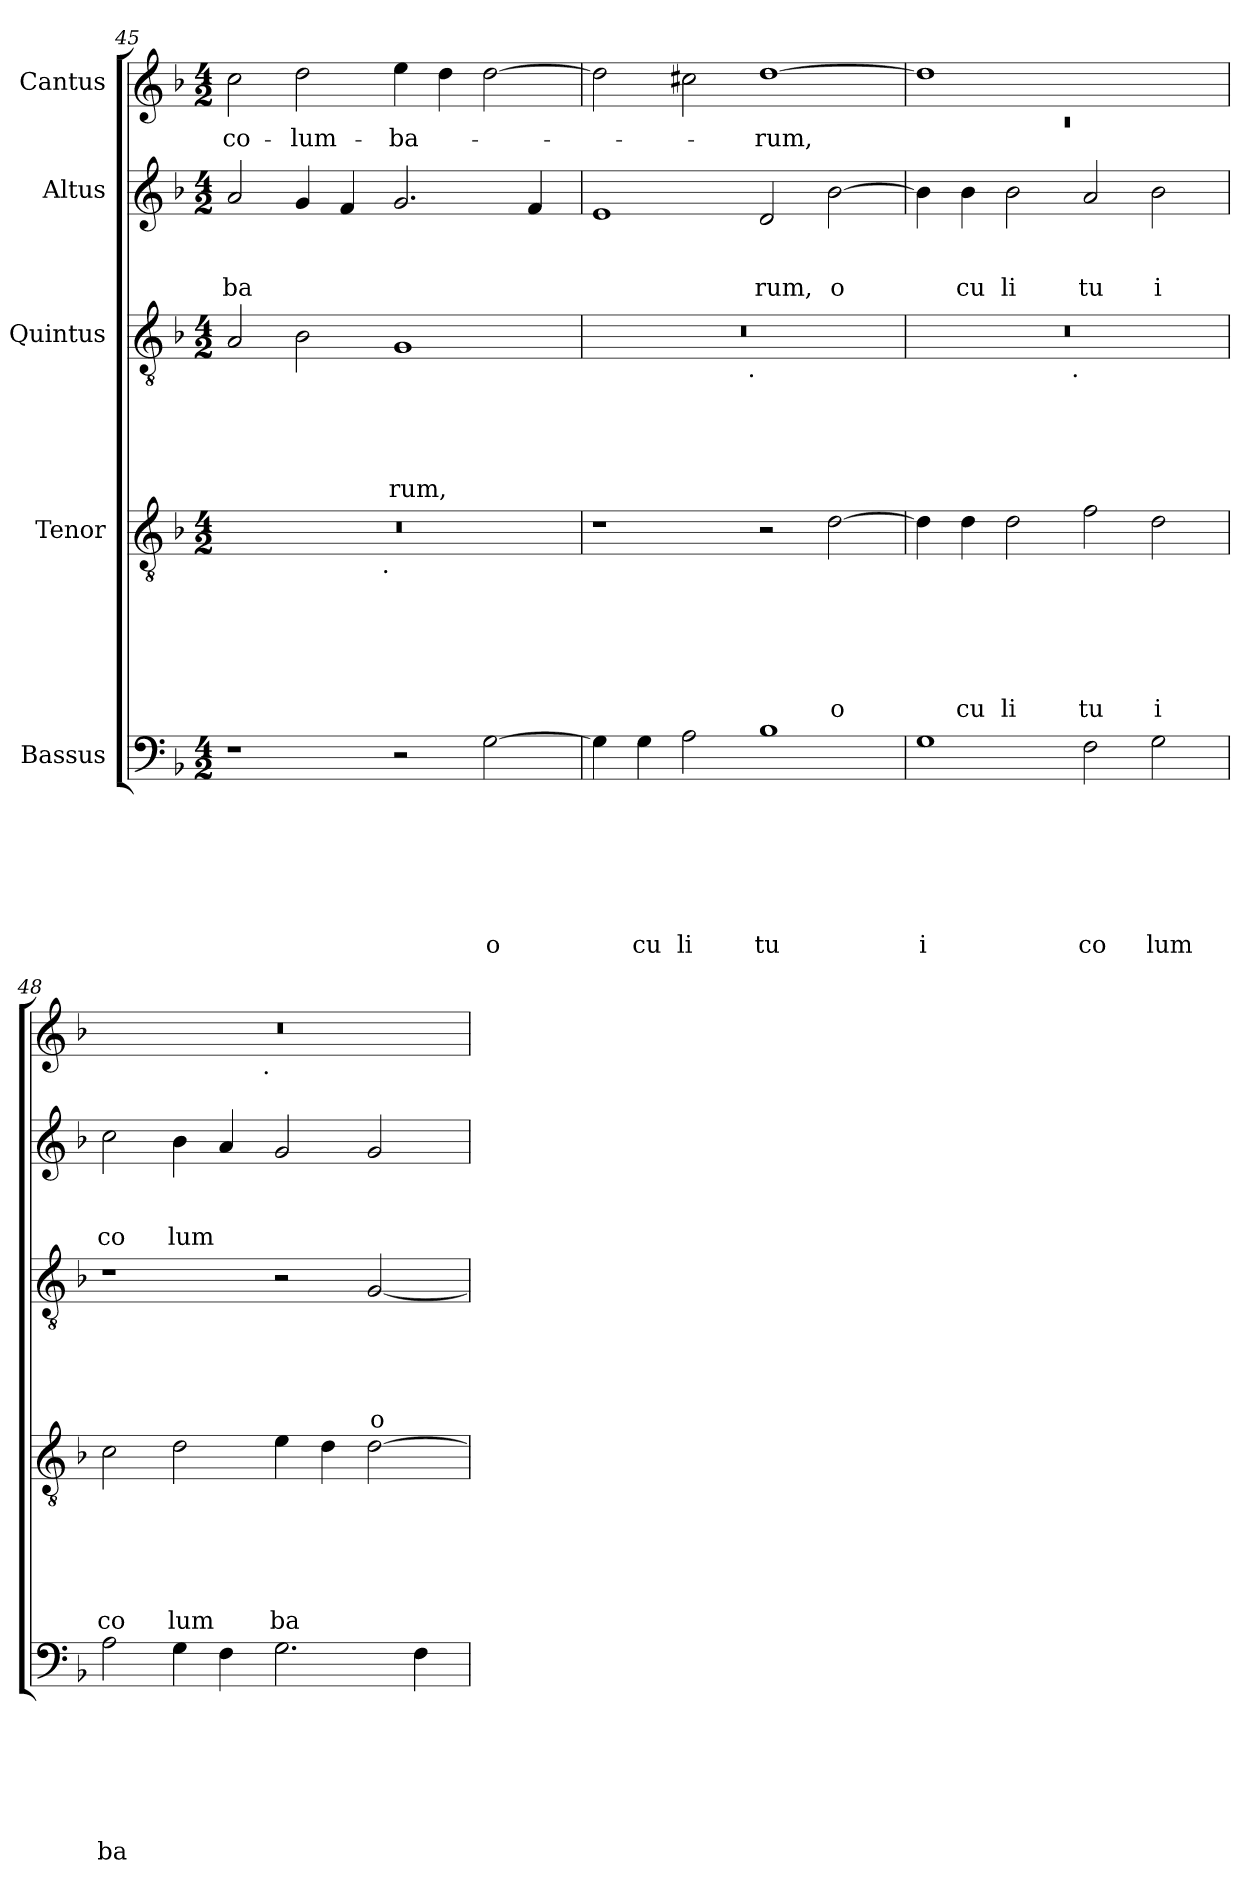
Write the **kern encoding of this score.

**kern	**text	**text	**text	**text	**text	**text	**text	**kern	**text	**text	**text	**text	**text	**text	**kern	**text	**text	**text	**text	**text	**kern	**text	**text	**text	**kern	**text
*part5	*part5	*part5	*part5	*part5	*part5	*part5	*part5	*part4	*part4	*part4	*part4	*part4	*part4	*part4	*part3	*part3	*part3	*part3	*part3	*part3	*part2	*part2	*part2	*part2	*part1	*part1
*staff5	*staff5	*staff5	*staff5	*staff5	*staff5	*staff5	*staff5	*staff4	*staff4	*staff4	*staff4	*staff4	*staff4	*staff4	*staff3	*staff3	*staff3	*staff3	*staff3	*staff3	*staff2	*staff2	*staff2	*staff2	*staff1	*staff1
*I"Bassus	*	*	*	*	*	*	*	*I"Tenor	*	*	*	*	*	*	*I"Quintus	*	*	*	*	*	*I"Altus	*	*	*	*I"Cantus	*
*clefF4	*	*	*	*	*	*	*	*clefGv2	*	*	*	*	*	*	*clefGv2	*	*	*	*	*	*clefG2	*	*	*	*clefG2	*
*ITrd-3c-5	*	*	*	*	*	*	*	*ITrd-3c-5	*	*	*	*	*	*	*	*	*	*	*	*	*ITrd-3c-5	*	*	*	*ITrd-3c-5	*
*k[b-e-]	*	*	*	*	*	*	*	*k[b-e-]	*	*	*	*	*	*	*k[b-]	*	*	*	*	*	*k[b-e-]	*	*	*	*k[b-e-]	*
*B-:	*	*	*	*	*	*	*	*B-:	*	*	*	*	*	*	*F:	*	*	*	*	*	*B-:	*	*	*	*B-:	*
*M4/2	*	*	*	*	*	*	*	*M4/2	*	*	*	*	*	*	*M4/2	*	*	*	*	*	*M4/2	*	*	*	*M4/2	*
=45	=45	=45	=45	=45	=45	=45	=45	=45	=45	=45	=45	=45	=45	=45	=45	=45	=45	=45	=45	=45	=45	=45	=45	=45	=45	=45
!	!	!	!	!	!	!	!	!	!	!	!	!	!	!	!	!	!	!	!	!	!	!	!	!LO:LY:b	!	!LO:LY:b
*	*	*	*	*	*	*	*	*^	*	*	*	*	*	*	*	*	*	*	*	*	*	*	*	*	*	*
1r	.	.	.	.	.	.	.	0r	2ryy	.	.	.	.	.	.	2A/	.	.	.	.	.	2dd/	.	.	ba	2ff\	co-
!	!	!	!	!	!	!	!	!	!	!	!	!	!	!	!	!	!	!	!	!	!	!	!	!	!	!	!LO:LY:b
.	.	.	.	.	.	.	.	.	4...ryy	.	.	.	.	.	.	2B-\	.	.	.	.	.	4cc/	.	.	.	2gg\	-lum-
.	.	.	.	.	.	.	.	.	.	.	.	.	.	.	.	.	.	.	.	.	.	4b-/	.	.	.	.	.
!	!	!	!	!	!	!	!	!	!LO:TX:b:t=.	!	!	!	!	!	!	!	!	!	!	!	!	!	!	!	!	!	!
.	.	.	.	.	.	.	.	.	1ryy	.	.	.	.	.	.	.	.	.	.	.	.	.	.	.	.	.	.
!	!	!	!	!	!	!	!	!	!	!	!	!	!	!	!	!	!	!	!	!	!LO:LY:b	!	!	!	!	!	!LO:LY:b
2r	.	.	.	.	.	.	.	.	.	.	.	.	.	.	.	1G	.	.	.	.	-rum,	2.cc/	.	.	.	4aa\	-ba-
.	.	.	.	.	.	.	.	.	.	.	.	.	.	.	.	.	.	.	.	.	.	.	.	.	.	4gg\	.
!	!	!	!	!	!	!	!LO:LY:b	!	!	!	!	!	!	!	!	!	!	!	!	!	!	!	!	!	!	!	!
[>2c\	.	.	.	.	.	.	o	.	.	.	.	.	.	.	.	.	.	.	.	.	.	.	.	.	.	[>2gg\	.
.	.	.	.	.	.	.	.	.	.	.	.	.	.	.	.	.	.	.	.	.	.	4b-/	.	.	.	.	.
.	.	.	.	.	.	.	.	.	32ryy	.	.	.	.	.	.	.	.	.	.	.	.	.	.	.	.	.	.
*	*	*	*	*	*	*	*	*v	*v	*	*	*	*	*	*	*	*	*	*	*	*	*	*	*	*	*	*
=46	=46	=46	=46	=46	=46	=46	=46	=46	=46	=46	=46	=46	=46	=46	=46	=46	=46	=46	=46	=46	=46	=46	=46	=46	=46	=46
*	*	*	*	*	*	*	*	*	*	*	*	*	*	*	*^	*	*	*	*	*	*	*	*	*	*	*
4c\]	.	.	.	.	.	.	.	1r	.	.	.	.	.	.	0r	2ryy	.	.	.	.	.	1a	.	.	.	2gg\]	.
!	!	!	!	!	!	!	!LO:LY:b	!	!	!	!	!	!	!	!	!	!	!	!	!	!	!	!	!	!	!	!
4c\	.	.	.	.	.	.	cu	.	.	.	.	.	.	.	.	.	.	.	.	.	.	.	.	.	.	.	.
!	!	!	!	!	!	!	!LO:LY:b	!	!	!	!	!	!	!	!	!	!	!	!	!	!	!	!	!	!	!	!
2d\	.	.	.	.	.	.	li	.	.	.	.	.	.	.	.	4...ryy	.	.	.	.	.	.	.	.	.	2ff#\	.
!	!	!	!	!	!	!	!	!	!	!	!	!	!	!	!	!LO:TX:b:t=.	!	!	!	!	!	!	!	!	!	!	!
.	.	.	.	.	.	.	.	.	.	.	.	.	.	.	.	1ryy	.	.	.	.	.	.	.	.	.	.	.
!	!	!	!	!	!	!	!LO:LY:b	!	!	!	!	!	!	!	!	!	!	!	!	!	!	!	!	!	!LO:LY:b	!	!LO:LY:b
1e-	.	.	.	.	.	.	tu	2r	.	.	.	.	.	.	.	.	.	.	.	.	.	2g/	.	.	rum,	[>1gg	-rum,
!	!	!	!	!	!	!	!	!	!	!	!	!	!	!LO:LY:b	!	!	!	!	!	!	!	!	!	!	!LO:LY:b	!	!
.	.	.	.	.	.	.	.	[>2g\	.	.	.	.	.	o	.	.	.	.	.	.	.	[>2ee-\	.	.	o	.	.
.	.	.	.	.	.	.	.	.	.	.	.	.	.	.	.	32ryy	.	.	.	.	.	.	.	.	.	.	.
=47	=47	=47	=47	=47	=47	=47	=47	=47	=47	=47	=47	=47	=47	=47	=47	=47	=47	=47	=47	=47	=47	=47	=47	=47	=47	=47	=47
*	*	*	*	*	*	*	*	*	*	*	*	*	*	*	*	*	*	*	*	*	*	*	*	*	*	*^	*
!	!	!	!	!	!	!	!LO:LY:b	!	!	!	!	!	!	!	!	!	!	!	!	!	!	!	!	!	!	!	!LO:N:vis=1	!
1c	.	.	.	.	.	.	i	4g\]	.	.	.	.	.	.	0r	2ryy	.	.	.	.	.	4ee-\]	.	.	.	1gg]	0rc	.
!	!	!	!	!	!	!	!	!	!	!	!	!	!	!LO:LY:b	!	!	!	!	!	!	!	!	!	!	!LO:LY:b	!	!	!
.	.	.	.	.	.	.	.	4g\	.	.	.	.	.	cu	.	.	.	.	.	.	.	4ee-\	.	.	cu	.	.	.
!	!	!	!	!	!	!	!	!	!	!	!	!	!	!LO:LY:b	!	!	!	!	!	!	!	!	!	!	!LO:LY:b	!	!	!
.	.	.	.	.	.	.	.	2g\	.	.	.	.	.	li	.	4...ryy	.	.	.	.	.	2ee-\	.	.	li	.	.	.
!	!	!	!	!	!	!	!	!	!	!	!	!	!	!	!	!LO:TX:b:t=.	!	!	!	!	!	!	!	!	!	!	!	!
.	.	.	.	.	.	.	.	.	.	.	.	.	.	.	.	1ryy	.	.	.	.	.	.	.	.	.	.	.	.
!	!	!	!	!	!	!	!LO:LY:b	!	!	!	!	!	!	!LO:LY:b	!	!	!	!	!	!	!	!	!	!	!LO:LY:b	!	!	!
2B-\	.	.	.	.	.	.	co	2b-\	.	.	.	.	.	tu	.	.	.	.	.	.	.	2dd/	.	.	tu	1ryy	.	.
!	!	!	!	!	!	!	!LO:LY:b	!	!	!	!	!	!	!LO:LY:b	!	!	!	!	!	!	!	!	!	!	!LO:LY:b	!	!	!
2c\	.	.	.	.	.	.	lum	2g\	.	.	.	.	.	i	.	.	.	.	.	.	.	2ee-\	.	.	i	.	.	.
.	.	.	.	.	.	.	.	.	.	.	.	.	.	.	.	32ryy	.	.	.	.	.	.	.	.	.	.	.	.
=48	=48	=48	=48	=48	=48	=48	=48	=48	=48	=48	=48	=48	=48	=48	=48	=48	=48	=48	=48	=48	=48	=48	=48	=48	=48	=48	=48	=48
!	!	!	!	!	!	!	!LO:LY:b	!	!	!	!	!	!	!LO:LY:b	!	!	!	!	!	!	!	!	!	!	!LO:LY:b	!	!	!
*	*	*	*	*	*	*	*	*	*	*	*	*	*	*	*v	*v	*	*	*	*	*	*	*	*	*	*	*	*
2d\	.	.	.	.	.	.	ba	2f\	.	.	.	.	.	co	1r	.	.	.	.	.	2ff\	.	.	co	0r	2ryy	.
!	!	!	!	!	!	!	!	!	!	!	!	!	!	!LO:LY:b	!	!	!	!	!	!	!	!	!	!LO:LY:b	!	!	!
4c\	.	.	.	.	.	.	.	2g\	.	.	.	.	.	lum	.	.	.	.	.	.	4ee-\	.	.	lum	.	4...ryy	.
4B-\	.	.	.	.	.	.	.	.	.	.	.	.	.	.	.	.	.	.	.	.	4dd/	.	.	.	.	.	.
!	!	!	!	!	!	!	!	!	!	!	!	!	!	!	!	!	!	!	!	!	!	!	!	!	!	!LO:TX:b:t=.	!
.	.	.	.	.	.	.	.	.	.	.	.	.	.	.	.	.	.	.	.	.	.	.	.	.	.	1ryy	.
!	!	!	!	!	!	!	!	!	!	!	!	!	!	!LO:LY:b	!	!	!	!	!	!	!	!	!	!	!	!	!
2.c\	.	.	.	.	.	.	.	4a\	.	.	.	.	.	ba	2r	.	.	.	.	.	2cc/	.	.	.	.	.	.
.	.	.	.	.	.	.	.	4g\	.	.	.	.	.	.	.	.	.	.	.	.	.	.	.	.	.	.	.
!	!	!	!	!	!	!	!	!	!	!	!	!	!	!	!	!	!	!	!	!LO:LY:b	!	!	!	!	!	!	!
.	.	.	.	.	.	.	.	[>2g\	.	.	.	.	.	.	[<2G/	.	.	.	.	o-	2cc/	.	.	.	.	.	.
4B-\	.	.	.	.	.	.	.	.	.	.	.	.	.	.	.	.	.	.	.	.	.	.	.	.	.	.	.
.	.	.	.	.	.	.	.	.	.	.	.	.	.	.	.	.	.	.	.	.	.	.	.	.	.	32ryy	.
*	*	*	*	*	*	*	*	*	*	*	*	*	*	*	*	*	*	*	*	*	*	*	*	*	*v	*v	*
=	=	=	=	=	=	=	=	=	=	=	=	=	=	=	=	=	=	=	=	=	=	=	=	=	=	=
*-	*-	*-	*-	*-	*-	*-	*-	*-	*-	*-	*-	*-	*-	*-	*-	*-	*-	*-	*-	*-	*-	*-	*-	*-	*-	*-
